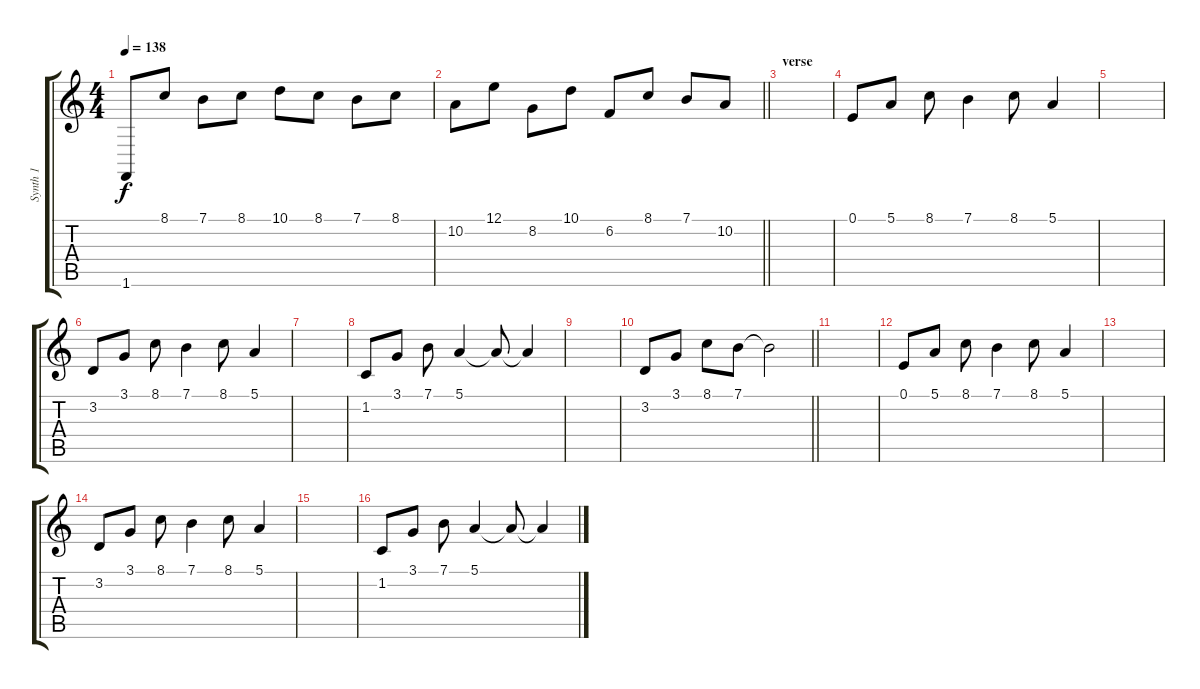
\track ("Synth 1" "Synth 1") {instrument lead2sawtooth}
\staff {score tabs}
\tuning (E4 B3 G3 D3 A2 E2) {hide}
\ts (4 4)
\tempo 138
\clef g2
\ks c
1.6.8{dy f} 8.1.8 7.1.8 8.1.8 10.1.8 8.1.8 7.1.8 8.1.8 |
\barLineRight lightlight
10.2.8 12.1.8 8.2.8 10.1.8 6.2.8 8.1.8 7.1.8 10.2.8 |
\section ("" "verse")
|
0.1.8 5.1.8 8.1.8 7.1.4 8.1.8 5.1.4 |
|
3.2.8 3.1.8 8.1.8 7.1.4 8.1.8 5.1.4 |
|
1.2.8 3.1.8 7.1.8 5.1.4 5.1{t}.8 5.1{t}.4 |
|
\barLineRight lightlight
3.2.8 3.1.8 8.1.8 7.1.8 7.1{t}.2 |
|
0.1.8 5.1.8 8.1.8 7.1.4 8.1.8 5.1.4 |
|
3.2.8 3.1.8 8.1.8 7.1.4 8.1.8 5.1.4 |
|
1.2.8 3.1.8 7.1.8 5.1.4 5.1{t}.8 5.1{t}.4
